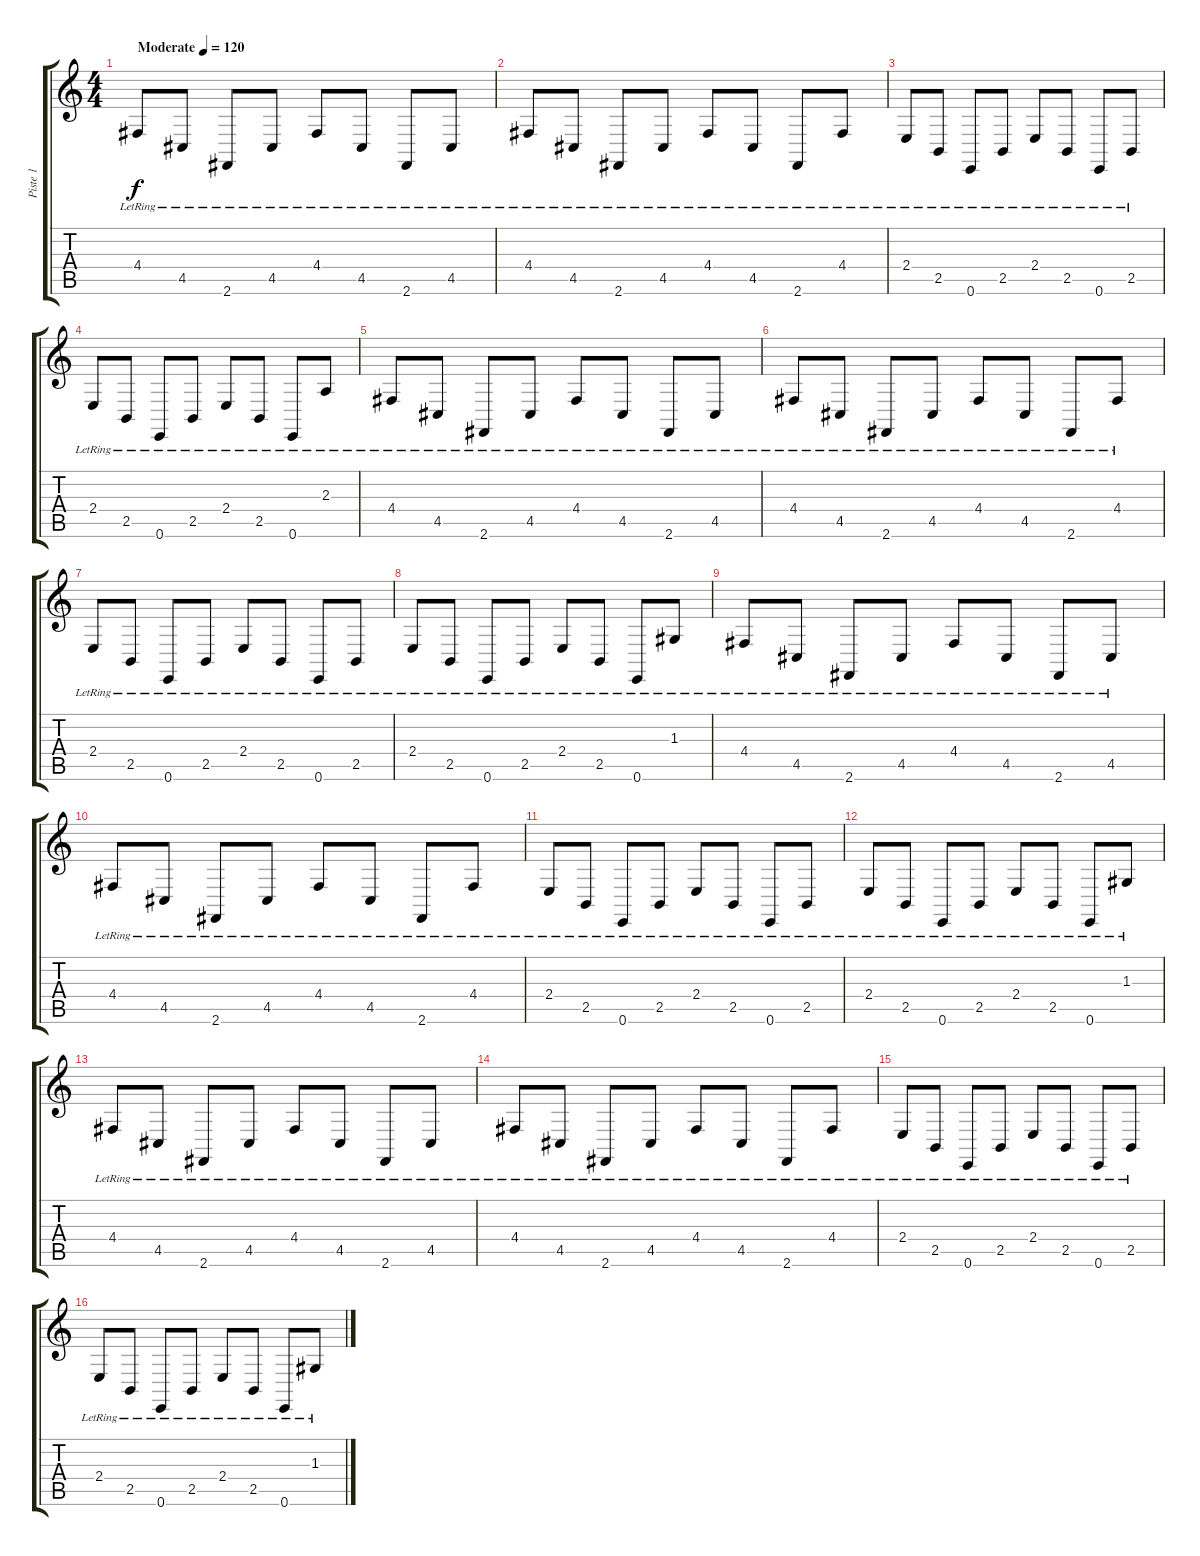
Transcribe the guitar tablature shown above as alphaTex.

\track ("Piste 1" "Piste 1") {instrument pad1newage}
\staff {score tabs}
\tuning (E4 B3 G3 D3 A2 E2) {hide}
\ts (4 4)
\tempo (120 "Moderate")
\clef g2
\ks c
4.4{lr}.8{dy f instrument pad1newage} 4.5{lr}.8 2.6{lr}.8 4.5{lr}.8 4.4{lr}.8 4.5{lr}.8 2.6{lr}.8 4.5{lr}.8 |
4.4{lr}.8 4.5{lr}.8 2.6{lr}.8 4.5{lr}.8 4.4{lr}.8 4.5{lr}.8 2.6{lr}.8 4.4{lr}.8 |
2.4{lr}.8 2.5{lr}.8 0.6{lr}.8 2.5{lr}.8 2.4{lr}.8 2.5{lr}.8 0.6{lr}.8 2.5{lr}.8 |
2.4{lr}.8 2.5{lr}.8 0.6{lr}.8 2.5{lr}.8 2.4{lr}.8 2.5{lr}.8 0.6{lr}.8 2.3{lr}.8 |
4.4{lr}.8 4.5{lr}.8 2.6{lr}.8 4.5{lr}.8 4.4{lr}.8 4.5{lr}.8 2.6{lr}.8 4.5{lr}.8 |
4.4{lr}.8 4.5{lr}.8 2.6{lr}.8 4.5{lr}.8 4.4{lr}.8 4.5{lr}.8 2.6{lr}.8 4.4{lr}.8 |
2.4{lr}.8 2.5{lr}.8 0.6{lr}.8 2.5{lr}.8 2.4{lr}.8 2.5{lr}.8 0.6{lr}.8 2.5{lr}.8 |
2.4{lr}.8 2.5{lr}.8 0.6{lr}.8 2.5{lr}.8 2.4{lr}.8 2.5{lr}.8 0.6{lr}.8 1.3{lr}.8 |
4.4{lr}.8 4.5{lr}.8 2.6{lr}.8 4.5{lr}.8 4.4{lr}.8 4.5{lr}.8 2.6{lr}.8 4.5{lr}.8 |
4.4{lr}.8 4.5{lr}.8 2.6{lr}.8 4.5{lr}.8 4.4{lr}.8 4.5{lr}.8 2.6{lr}.8 4.4{lr}.8 |
2.4{lr}.8 2.5{lr}.8 0.6{lr}.8 2.5{lr}.8 2.4{lr}.8 2.5{lr}.8 0.6{lr}.8 2.5{lr}.8 |
2.4{lr}.8 2.5{lr}.8 0.6{lr}.8 2.5{lr}.8 2.4{lr}.8 2.5{lr}.8 0.6{lr}.8 1.3{lr}.8 |
4.4{lr}.8 4.5{lr}.8 2.6{lr}.8 4.5{lr}.8 4.4{lr}.8 4.5{lr}.8 2.6{lr}.8 4.5{lr}.8 |
4.4{lr}.8 4.5{lr}.8 2.6{lr}.8 4.5{lr}.8 4.4{lr}.8 4.5{lr}.8 2.6{lr}.8 4.4{lr}.8 |
2.4{lr}.8 2.5{lr}.8 0.6{lr}.8 2.5{lr}.8 2.4{lr}.8 2.5{lr}.8 0.6{lr}.8 2.5{lr}.8 |
2.4{lr}.8 2.5{lr}.8 0.6{lr}.8 2.5{lr}.8 2.4{lr}.8 2.5{lr}.8 0.6{lr}.8 1.3{lr}.8
